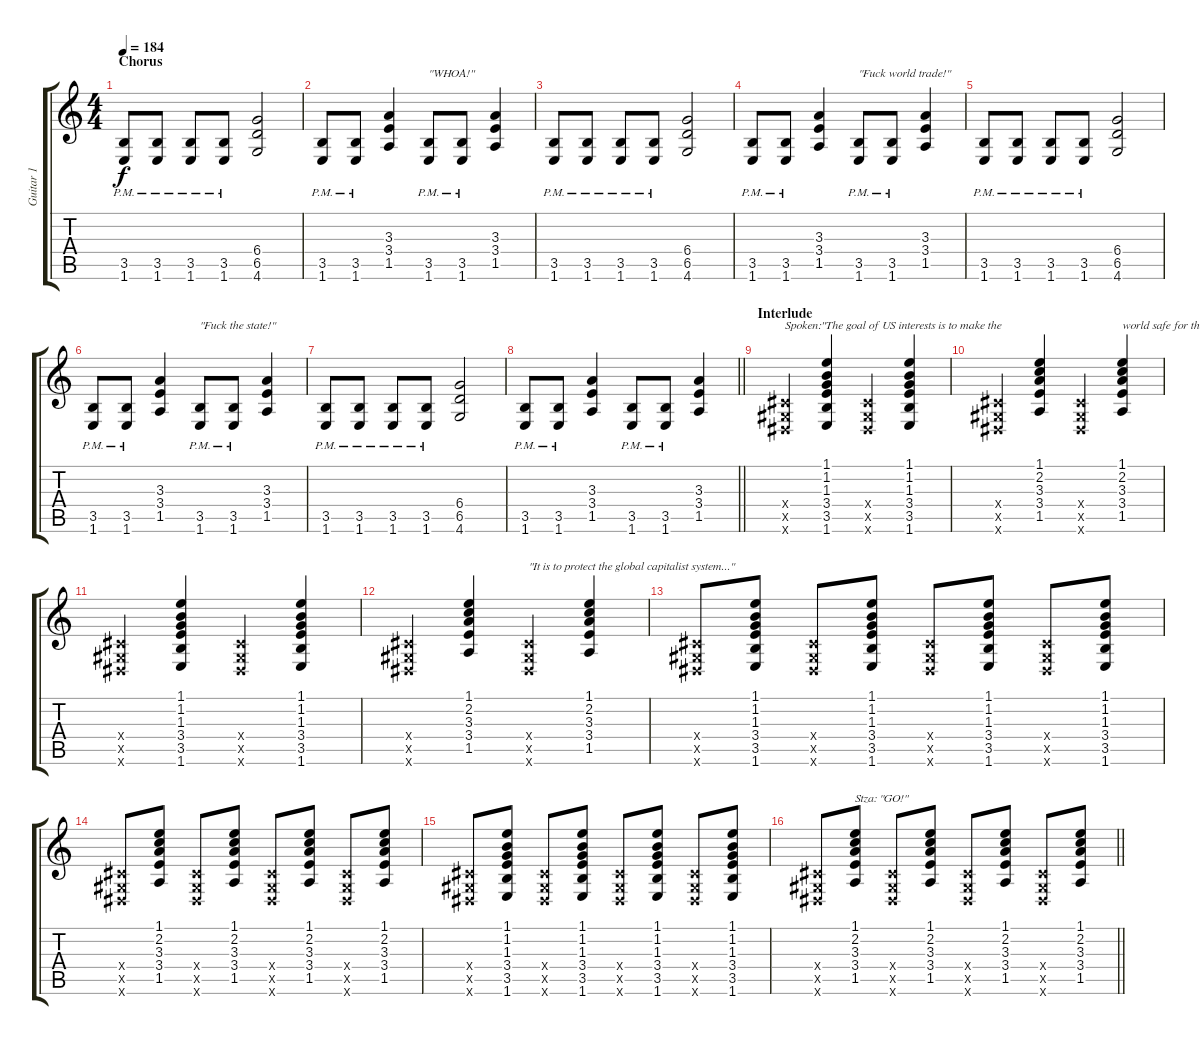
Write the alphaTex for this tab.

\track ("Guitar 1" "Guitar 1") {instrument electricguitarclean}
\staff {score tabs}
\tuning (Eb4 Bb3 Gb3 Db3 Ab2 Eb2) {hide}
\ts (4 4)
\section ("" "Chorus")
\tempo 184
\clef g2
\ks c
(3.5{pm} 1.6{pm}).8{dy f instrument overdrivenguitar} (3.5{pm} 1.6{pm}).8 (3.5{pm} 1.6{pm}).8 (3.5{pm} 1.6{pm}).8 (6.4 6.5 4.6).2 |
(3.5{pm} 1.6{pm}).8 (3.5{pm} 1.6{pm}).8 (3.3 3.4 1.5).4 (3.5{pm} 1.6{pm}).8{txt "\"WHOA!\""} (3.5{pm} 1.6{pm}).8 (3.3 3.4 1.5).4 |
(3.5{pm} 1.6{pm}).8 (3.5{pm} 1.6{pm}).8 (3.5{pm} 1.6{pm}).8 (3.5{pm} 1.6{pm}).8 (6.4 6.5 4.6).2 |
(3.5{pm} 1.6{pm}).8 (3.5{pm} 1.6{pm}).8 (3.3 3.4 1.5).4 (3.5{pm} 1.6{pm}).8{txt "\"Fuck world trade!\""} (3.5{pm} 1.6{pm}).8 (3.3 3.4 1.5).4 |
(3.5{pm} 1.6{pm}).8 (3.5{pm} 1.6{pm}).8 (3.5{pm} 1.6{pm}).8 (3.5{pm} 1.6{pm}).8 (6.4 6.5 4.6).2 |
(3.5{pm} 1.6{pm}).8 (3.5{pm} 1.6{pm}).8 (3.3 3.4 1.5).4 (3.5{pm} 1.6{pm}).8{txt "\"Fuck the state!\""} (3.5{pm} 1.6{pm}).8 (3.3 3.4 1.5).4 |
(3.5{pm} 1.6{pm}).8 (3.5{pm} 1.6{pm}).8 (3.5{pm} 1.6{pm}).8 (3.5{pm} 1.6{pm}).8 (6.4 6.5 4.6).2 |
\barLineRight lightlight
(3.5{pm} 1.6{pm}).8 (3.5{pm} 1.6{pm}).8 (3.3 3.4 1.5).4 (3.5{pm} 1.6{pm}).8 (3.5{pm} 1.6{pm}).8 (3.3 3.4 1.5).4 |
\section ("" "Interlude")
(0.4{x} 0.5{x} 0.6{x}).4{txt "Spoken:\"The goal of US interests is to make the" instrument electricguitarclean} (1.1 1.2 1.3 3.4 3.5 1.6).4 (0.4{x} 0.5{x} 0.6{x}).4 (1.1 1.2 1.3 3.4 3.5 1.6).4 |
(0.4{x} 0.5{x} 0.6{x}).4 (1.1 2.2 3.3 3.4 1.5).4 (0.4{x} 0.5{x} 0.6{x}).4 (1.1 2.2 3.3 3.4 1.5).4{txt "world safe for the Fortune 500\""} |
(0.4{x} 0.5{x} 0.6{x}).4 (1.1 1.2 1.3 3.4 3.5 1.6).4 (0.4{x} 0.5{x} 0.6{x}).4 (1.1 1.2 1.3 3.4 3.5 1.6).4 |
(0.4{x} 0.5{x} 0.6{x}).4 (1.1 2.2 3.3 3.4 1.5).4 (0.4{x} 0.5{x} 0.6{x}).4{txt "\"It is to protect the global capitalist system...\""} (1.1 2.2 3.3 3.4 1.5).4 |
(0.4{x} 0.5{x} 0.6{x}).8 (1.1 1.2 1.3 3.4 3.5 1.6).8 (0.4{x} 0.5{x} 0.6{x}).8 (1.1 1.2 1.3 3.4 3.5 1.6).8 (0.4{x} 0.5{x} 0.6{x}).8 (1.1 1.2 1.3 3.4 3.5 1.6).8 (0.4{x} 0.5{x} 0.6{x}).8 (1.1 1.2 1.3 3.4 3.5 1.6).8 |
(0.4{x} 0.5{x} 0.6{x}).8 (1.1 2.2 3.3 3.4 1.5).8 (0.4{x} 0.5{x} 0.6{x}).8 (1.1 2.2 3.3 3.4 1.5).8 (0.4{x} 0.5{x} 0.6{x}).8 (1.1 2.2 3.3 3.4 1.5).8 (0.4{x} 0.5{x} 0.6{x}).8 (1.1 2.2 3.3 3.4 1.5).8 |
(0.4{x} 0.5{x} 0.6{x}).8 (1.1 1.2 1.3 3.4 3.5 1.6).8 (0.4{x} 0.5{x} 0.6{x}).8 (1.1 1.2 1.3 3.4 3.5 1.6).8 (0.4{x} 0.5{x} 0.6{x}).8 (1.1 1.2 1.3 3.4 3.5 1.6).8 (0.4{x} 0.5{x} 0.6{x}).8 (1.1 1.2 1.3 3.4 3.5 1.6).8 |
\barLineRight lightlight
(0.4{x} 0.5{x} 0.6{x}).8 (1.1 2.2 3.3 3.4 1.5).8{txt "Stza: \"GO!\""} (0.4{x} 0.5{x} 0.6{x}).8 (1.1 2.2 3.3 3.4 1.5).8 (0.4{x} 0.5{x} 0.6{x}).8 (1.1 2.2 3.3 3.4 1.5).8 (0.4{x} 0.5{x} 0.6{x}).8 (1.1 2.2 3.3 3.4 1.5).8
